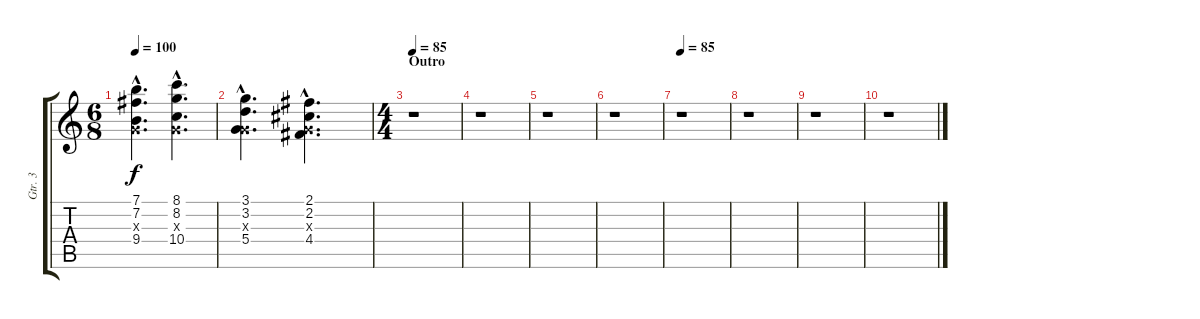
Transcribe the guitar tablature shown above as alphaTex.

\track ("Gtr. 3" "Gtr. 3") {instrument electricguitarjazz}
\staff {score tabs}
\tuning (E4 B3 G3 D3 A2 E2) {hide}
\ts (6 8)
\tempo 100
\clef g2
\ks c
(7.1{hac} 7.2{hac} 0.3{hac x} 9.4{hac}).4{d dy f} (8.1{hac} 8.2{hac} 0.3{hac x} 10.4{hac}).4{d} |
(3.1{hac} 3.2{hac} 0.3{hac x} 5.4{hac}).4{d} (2.1{hac} 2.2{hac} 0.3{hac x} 4.4{hac}).4{d} |
\ts (4 4)
\section ("" "Outro")
\tempo 85
r.1 |
r.1 |
r.1 |
r.1 |
\tempo 85
r.1 |
r.1 |
r.1 |
r.1
